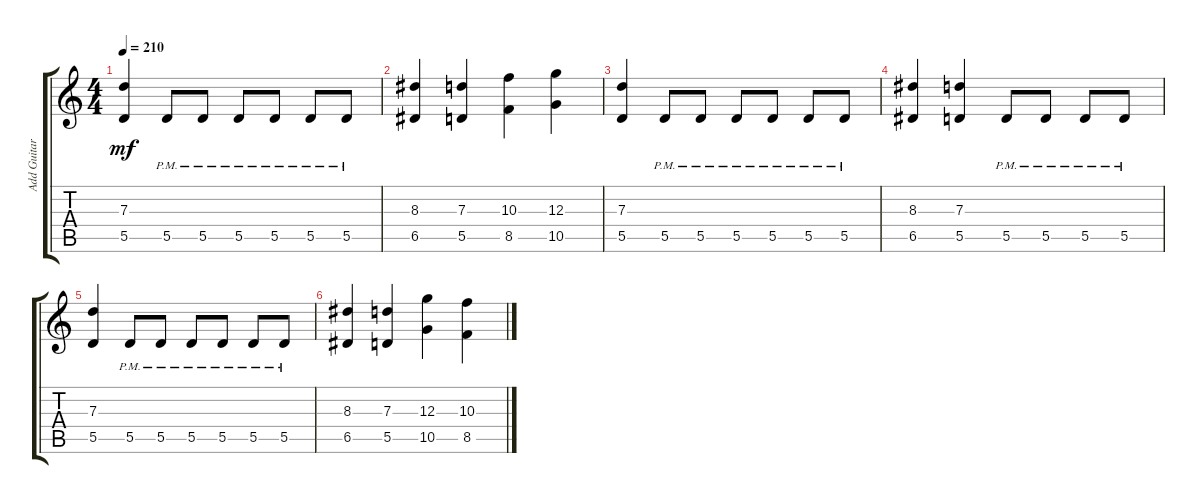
\track ("Add Guitar" "Add Guitar") {instrument distortionguitar}
\staff {score tabs}
\tuning (E4 B3 G3 D3 A2 D2) {hide}
\ts (4 4)
\tempo 210
\clef g2
\ks c
(7.3 5.5).4{dy mf} 5.5{pm}.8 5.5{pm}.8 5.5{pm}.8 5.5{pm}.8 5.5{pm}.8 5.5{pm}.8 |
(8.3 6.5).4 (7.3 5.5).4 (10.3 8.5).4 (12.3 10.5).4 |
(7.3 5.5).4 5.5{pm}.8 5.5{pm}.8 5.5{pm}.8 5.5{pm}.8 5.5{pm}.8 5.5{pm}.8 |
(8.3 6.5).4 (7.3 5.5).4 5.5{pm}.8 5.5{pm}.8 5.5{pm}.8 5.5{pm}.8 |
(7.3 5.5).4 5.5{pm}.8 5.5{pm}.8 5.5{pm}.8 5.5{pm}.8 5.5{pm}.8 5.5{pm}.8 |
(8.3 6.5).4 (7.3 5.5).4 (12.3 10.5).4 (10.3 8.5).4
